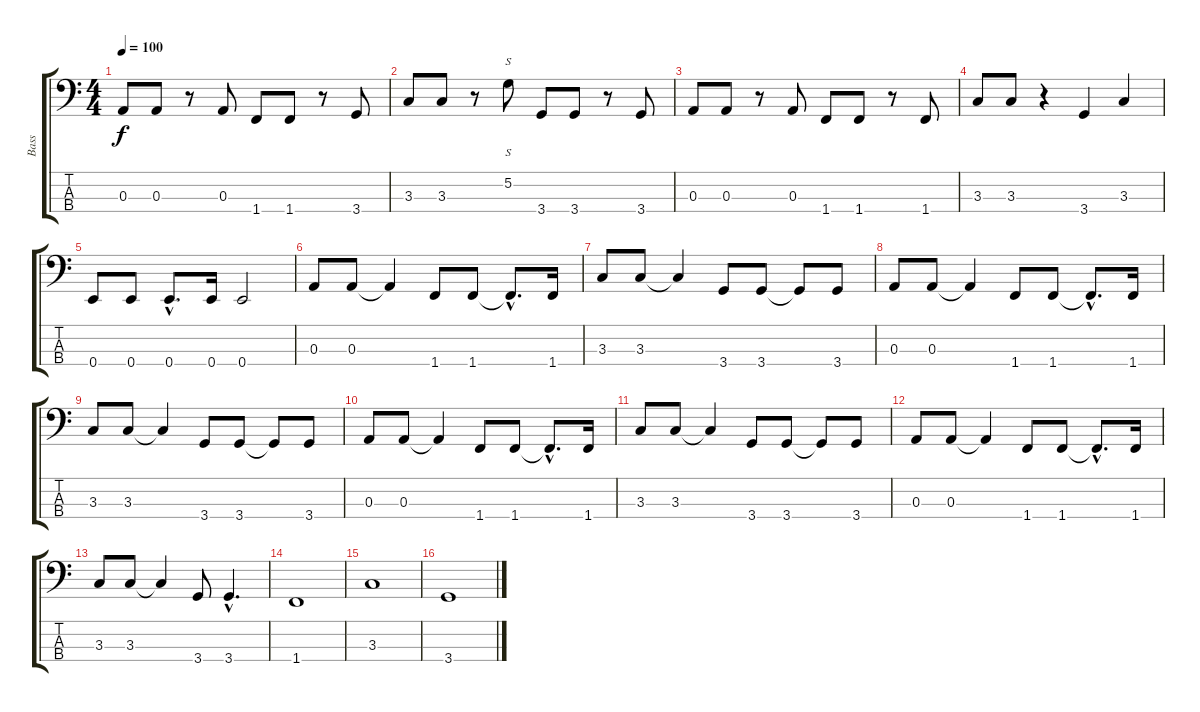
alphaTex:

\track ("Bass" "Bass") {instrument electricbassfinger}
\staff {score tabs}
\tuning (G2 D2 A1 E1) {hide}
\ts (4 4)
\tempo 100
\clef f4
\ks c
0.3.8{dy f} 0.3.8 r.8 0.3.8 1.4.8 1.4.8 r.8 3.4.8 |
3.3.8 3.3.8 r.8 5.2.8{s} 3.4.8 3.4.8 r.8 3.4.8 |
0.3.8 0.3.8 r.8 0.3.8 1.4.8 1.4.8 r.8 1.4.8 |
3.3.8 3.3.8 r.4 3.4.4 3.3.4 |
0.4.8 0.4.8 0.4{hac}.8{d} 0.4.16 0.4.2 |
0.3.8 0.3.8 0.3{t}.4 1.4.8 1.4.8 1.4{hac t}.8{d} 1.4.16 |
3.3.8 3.3.8 3.3{t}.4 3.4.8 3.4.8 3.4{t}.8 3.4.8 |
0.3.8 0.3.8 0.3{t}.4 1.4.8 1.4.8 1.4{hac t}.8{d} 1.4.16 |
3.3.8 3.3.8 3.3{t}.4 3.4.8 3.4.8 3.4{t}.8 3.4.8 |
0.3.8 0.3.8 0.3{t}.4 1.4.8 1.4.8 1.4{hac t}.8{d} 1.4.16 |
3.3.8 3.3.8 3.3{t}.4 3.4.8 3.4.8 3.4{t}.8 3.4.8 |
0.3.8 0.3.8 0.3{t}.4 1.4.8 1.4.8 1.4{hac t}.8{d} 1.4.16 |
3.3.8 3.3.8 3.3{t}.4 3.4.8 3.4{hac}.4{d} |
1.4.1 |
3.3.1 |
3.4.1
